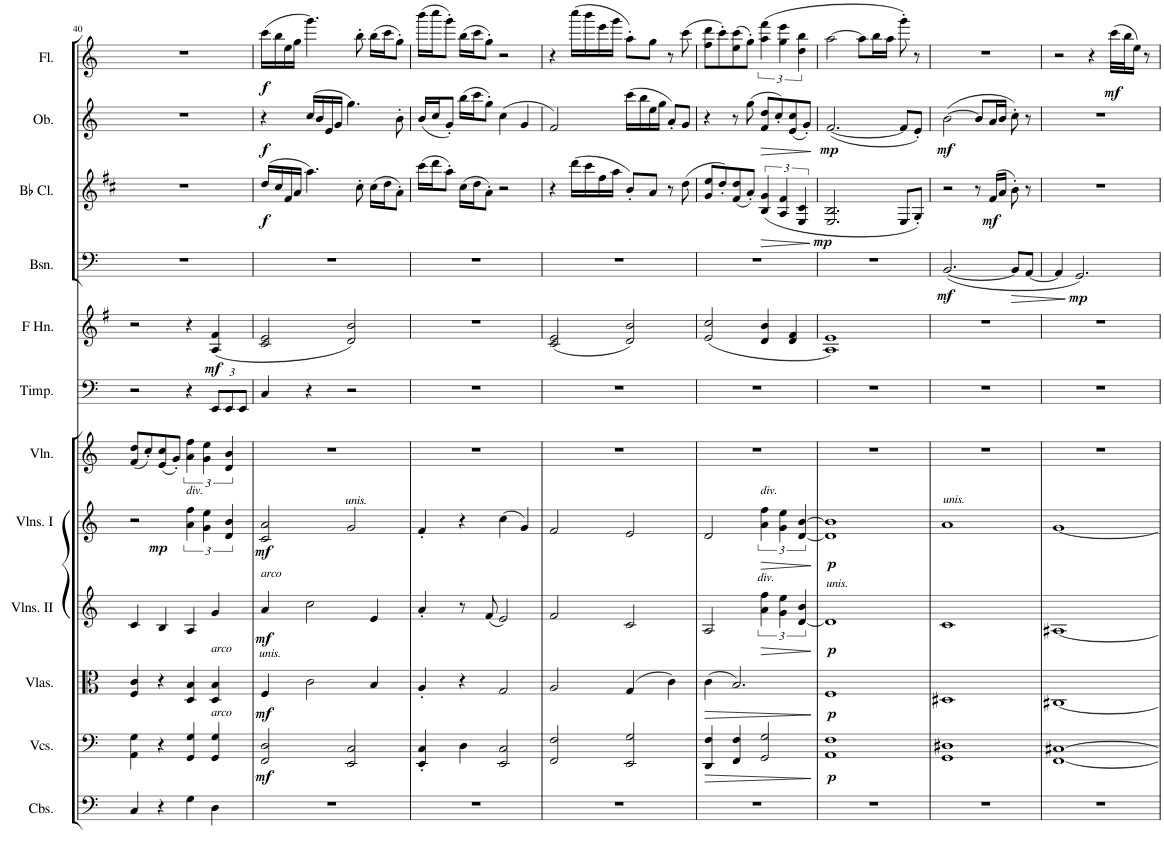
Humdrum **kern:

**kern	**kern	**dynam	**kern	**dynam	**kern	**dynam	**kern	**dynam	**kern	**kern	**kern	**dynam	**kern	**dynam	**kern	**dynam	**kern	**dynam	**kern	**dynam
*part12	*part11	*part11	*part10	*part10	*part9	*part9	*part8	*part8	*part7	*part6	*part5	*part5	*part4	*part4	*part3	*part3	*part2	*part2	*part1	*part1
*staff12	*staff11	*staff11	*staff10	*staff10	*staff9	*staff9	*staff8	*staff8	*staff7	*staff6	*staff5	*staff5	*staff4	*staff4	*staff3	*staff3	*staff2	*staff2	*staff1	*staff1
*I"Contrabasses	*I"Cellos	*	*I"Violas	*	*I"Violins II	*	*I"Violins I	*	*I"Violin	*I"Timpani	*I"2 Horn in F	*	*I"2 Bassoon	*	*I"2 Bb Clarinet	*	*I"2 Oboe	*	*I"2 Flute	*
*I'Cbs.	*	*	*I'Vlas.	*	*I'Vlns. II	*	*I'Vlns. I	*	*I'Vln.	*I'Timp.	*	*	*I'Bsn.	*	*I'Bb Cl.	*	*I'Ob.	*	*I'Fl.	*
!!LO:PB:g=z
*clefF4	*clefF4	*	*clefC3	*	*clefG2	*	*clefG2	*	*clefG2	*clefF4	*clefG2	*	*clefF4	*	*clefG2	*	*clefG2	*	*clefG2	*
*Trd7c12	*	*	*	*	*	*	*	*	*	*	*Trd4c7	*	*	*	*Trd1c2	*	*	*	*	*
*k[]	*k[]	*	*k[]	*	*k[]	*	*k[]	*	*k[]	*k[]	*k[f#]	*	*k[]	*	*k[f#c#]	*	*k[]	*	*k[]	*
*M4/4	*M4/4	*	*M4/4	*	*M4/4	*	*M4/4	*	*M4/4	*M4/4	*M4/4	*	*M4/4	*	*M4/4	*	*M4/4	*	*M4/4	*
=40	=40	=40	=40	=40	=40	=40	=40	=40	=40	=40	=40	=40	=40	=40	=40	=40	=40	=40	=40	=40
!	!	!	!	!	!	!	!	!LO:DY:b	!	!	!	!	!	!	!	!	!	!	!	!
4C/	4AA\ 4G\	.	4F/ 4c/	.	4c/	.	2r	mp	(8f/ 8dd/L	2r	2r	.	1r	.	1r	.	1r	.	1r	.
.	.	.	.	.	.	.	.	.	8cc'/)	.	.	.	.	.	.	.	.	.	.	.
4r	4r	.	4r	.	4B/	.	.	.	(8e/ 8cc/	.	.	.	.	.	.	.	.	.	.	.
.	.	.	.	.	.	.	.	.	8g'/J)	.	.	.	.	.	.	.	.	.	.	.
!	!	!	!	!	!	!	!LO:TX:a:i:t=div.	!	!	!	!	!	!	!	!	!	!	!	!	!
4G\	4GG/ 4G/	.	4D/ 4B/	.	4A/	.	6a\ 6ff\	.	6a\ 6ff\	4r	4r	.	.	.	.	.	.	.	.	.
.	.	.	.	.	.	.	6g\ 6ee\	.	6g\ 6ee\	.	.	.	.	.	.	.	.	.	.	.
*	*	*	*	*	*	*	*	*	*	*Xbrackettup	*	*	*	*	*	*	*	*	*	*
!	!	!	!LO:TX:a:i:t=arco	!	!	!	!	!	!	!	!	!	!	!	!	!	!	!	!	!
!	!LO:TX:a:i:t=arco	!	!	!	!	!	!	!	!	!	!	!	!	!	!	!	!	!	!	!
!	!	!	!	!	!	!	!	!	!	!	!	!LO:DY:b	!	!	!	!	!	!	!	!
4D\	4GG/ 4G/	.	4D/ 4B/	.	4g/	.	.	.	.	12EE/L	(4A/ 4f#/	mf	.	.	.	.	.	.	.	.
.	.	.	.	.	.	.	6d/ 6b/	.	6d/ 6b/	12EE/	.	.	.	.	.	.	.	.	.	.
.	.	.	.	.	.	.	.	.	.	12EE/J	.	.	.	.	.	.	.	.	.	.
=41	=41	=41	=41	=41	=41	=41	=41	=41	=41	=41	=41	=41	=41	=41	=41	=41	=41	=41	=41	=41
!	!	!	!	!	!LO:TX:a:i:t=arco	!	!	!	!	!	!	!	!	!	!	!	!	!	!	!
!	!	!	!LO:TX:a:i:t=unis.	!	!	!	!	!	!	!	!	!	!	!	!	!	!	!	!	!
!	!	!LO:DY:b	!	!LO:DY:b	!	!LO:DY:b	!	!LO:DY:b	!	!	!	!	!	!	!	!LO:DY:b	!	!LO:DY:b	!	!LO:DY:b
1r	2FF/ 2D/	mf	4F/	mf	4a/	mf	2c/ 2a/	mf	1r	4C/	2c/ 2e/	.	1r	.	(16dd/LL	f	4r	f	(16ccc\LL	f
.	.	.	.	.	.	.	.	.	.	.	.	.	.	.	16cc#/	.	.	.	16bb\	.
.	.	.	.	.	.	.	.	.	.	.	.	.	.	.	16f#/	.	.	.	16ee\	.
.	.	.	.	.	.	.	.	.	.	.	.	.	.	.	16a/JJ	.	.	.	16gg\JJ	.
.	.	.	2c\	.	2cc\	.	.	.	.	4r	.	.	.	.	4.aa\)	.	(16cc/LL	.	4.ggg\)	.
.	.	.	.	.	.	.	.	.	.	.	.	.	.	.	.	.	16b/	.	.	.
.	.	.	.	.	.	.	.	.	.	.	.	.	.	.	.	.	16e/	.	.	.
.	.	.	.	.	.	.	.	.	.	.	.	.	.	.	.	.	16g/JJ	.	.	.
!	!	!	!	!	!	!	!LO:TX:a:i:t=unis.	!	!	!	!	!	!	!	!	!	!	!	!	!
.	2EE/ 2C/	.	.	.	.	.	2g/	.	.	2r	2d/ 2b/)	.	.	.	.	.	4.gg\)	.	.	.
.	.	.	.	.	.	.	.	.	.	.	.	.	.	.	8cc#'\	.	.	.	8bb'\	.
.	.	.	4B/	.	4e/	.	.	.	.	.	.	.	.	.	(16cc#\LL	.	.	.	(16bb\LL	.
.	.	.	.	.	.	.	.	.	.	.	.	.	.	.	16dd\J	.	.	.	16ccc\J	.
.	.	.	.	.	.	.	.	.	.	.	.	.	.	.	8a'\J)	.	8b'\	.	8gg'\J)	.
=42	=42	=42	=42	=42	=42	=42	=42	=42	=42	=42	=42	=42	=42	=42	=42	=42	=42	=42	=42	=42
1r	4EE/' 4C/'	.	4A'/	.	4a'/	.	4f'/	.	1r	1r	1r	.	1r	.	(16ccc#\LL	.	(16b/LL	.	(16bbb\LL	.
.	.	.	.	.	.	.	.	.	.	.	.	.	.	.	16ddd\J	.	16cc/J	.	16cccc\J	.
.	.	.	.	.	.	.	.	.	.	.	.	.	.	.	8aa'\J)	.	8g'/J)	.	8ggg'\J)	.
.	4D\	.	4r	.	8r	.	4r	.	.	.	.	.	.	.	(16cc#\LL	.	(16bb\LL	.	(16bb\LL	.
.	.	.	.	.	.	.	.	.	.	.	.	.	.	.	16dd\J	.	16ccc\J	.	16ccc\J	.
.	.	.	.	.	(8f/	.	.	.	.	.	.	.	.	.	8a'\J)	.	8gg'\J)	.	8gg'\J)	.
.	2EE/ 2C/	.	2G/	.	2e/)	.	(4cc\	.	.	.	.	.	.	.	2r	.	(4cc\	.	2r	.
.	.	.	.	.	.	.	4g/)	.	.	.	.	.	.	.	.	.	4g/	.	.	.
=43	=43	=43	=43	=43	=43	=43	=43	=43	=43	=43	=43	=43	=43	=43	=43	=43	=43	=43	=43	=43
1r	2FF/ 2F/	.	2A/	.	2f/	.	2f/	.	1r	1r	(2c/ 2e/	.	1r	.	4r	.	2f/)	.	4r	.
.	.	.	.	.	.	.	.	.	.	.	.	.	.	.	(16ddd\LL	.	.	.	(16cccc\LL	.
.	.	.	.	.	.	.	.	.	.	.	.	.	.	.	16ccc#\	.	.	.	16bbb\	.
.	.	.	.	.	.	.	.	.	.	.	.	.	.	.	16ff#\	.	.	.	16eee\	.
.	.	.	.	.	.	.	.	.	.	.	.	.	.	.	16aa\JJ	.	.	.	16ggg\JJ	.
.	2EE/ 2G/	.	(4G/	.	2c/	.	2e/	.	.	.	2d/ 2b/)	.	.	.	8b'/L)	.	(16ccc\LL	.	8aa'\L)	.
.	.	.	.	.	.	.	.	.	.	.	.	.	.	.	.	.	16bb\	.	.	.
.	.	.	.	.	.	.	.	.	.	.	.	.	.	.	8a/J	.	16ee\	.	8gg\J	.
.	.	.	.	.	.	.	.	.	.	.	.	.	.	.	.	.	16gg\JJ	.	.	.
.	.	.	4c\)	.	.	.	.	.	.	.	.	.	.	.	8r	.	8a'/L)	.	8r	.
.	.	.	.	.	.	.	.	.	.	.	.	.	.	.	(8dd\	.	8g/J	.	(8ccc\	.
=44	=44	=44	=44	=44	=44	=44	=44	=44	=44	=44	=44	=44	=44	=44	=44	=44	=44	=44	=44	=44
!	!	!LO:HP:b	!	!LO:HP:b	!	!	!	!	!	!	!	!	!	!	!	!	!	!	!	!
1r	4DD/ 4F/	>	(4c\	>	2A/	.	2d/	.	1r	1r	(2e/ 2cc/	.	1r	.	8g/ 8ee/L	.	4r	.	8ff\ 8ddd\L	.
.	.	.	.	.	.	.	.	.	.	.	.	.	.	.	8dd'/)	.	.	.	8ccc'\)	.
.	4FF/ 4F/	.	2.B/)	.	.	.	.	.	.	.	.	.	.	.	(8f#/ 8dd/	.	8r	.	(8ee\ 8ccc\	.
.	.	.	.	.	.	.	.	.	.	.	.	.	.	.	8a'/J)	.	(8gg\	.	8gg'\J)	.
!	!	!	!	!	!	!	!LO:TX:a:i:t=div.	!	!	!	!	!	!	!	!	!	!	!	!	!
!	!	!	!	!	!LO:TX:a:i:t=div.	!	!	!	!	!	!	!	!	!	!	!	!	!	!	!
!	!	!	!	!	!	!LO:HP:b	!	!LO:HP:b	!	!	!	!	!	!	!	!LO:HP:b	!	!LO:HP:b	!	!
.	2GG/ 2G/	.	.	.	6a\ 6ff\	>	6a\ 6ff\	>	.	.	4d/ 4b/	.	.	.	(<6B/ 6g/	>	8f/ 8dd/L	>	(6aa\ 6fff\	.
.	.	.	.	.	.	.	.	.	.	.	.	.	.	.	.	.	8cc'/)	.	.	.
.	.	.	.	.	6g\ 6ee\	.	6g\ 6ee\	.	.	.	.	.	.	.	6A/ 6f#/	.	.	.	6gg\ 6eee\	.
.	.	.	.	.	.	.	.	.	.	.	4d/ 4f#/	.	.	.	.	.	(8e/ 8cc/	.	.	.
.	.	.	.	.	[6d/ 6b/	.	[6d/ [6b/	.	.	.	.	.	.	.	6E/ 6c#/	.	.	.	6dd\ 6bb\	.
.	.	.	.	.	.	.	.	.	.	.	.	.	.	.	.	.	8g'/J)	.	.	.
.	.	]	.	]	.	]	.	]	.	.	.	.	.	.	.	]	.	]	.	.
=45	=45	=45	=45	=45	=45	=45	=45	=45	=45	=45	=45	=45	=45	=45	=45	=45	=45	=45	=45	=45
!	!	!	!	!	!LO:TX:a:i:t=unis.	!	!	!	!	!	!	!	!	!	!	!	!	!	!	!
!	!	!LO:DY:b	!	!LO:DY:b	!	!LO:DY:b	!	!LO:DY:b	!	!	!	!	!	!	!	!LO:DY:b	!	!LO:DY:b	!	!
1r	1AA 1F	p	1F	p	1d]	p	1d] 1b]	p	1r	1r	1A 1e)	.	1r	.	2.E/ 2.B/	mp	([2.f/	mp	[2aa\	.
.	.	.	.	.	.	.	.	.	.	.	.	.	.	.	.	.	.	.	8aa\L]	.
.	.	.	.	.	.	.	.	.	.	.	.	.	.	.	.	.	.	.	16bb\L	.
.	.	.	.	.	.	.	.	.	.	.	.	.	.	.	.	.	.	.	16aa\JJ	.
.	.	.	.	.	.	.	.	.	.	.	.	.	.	.	8E/L	.	8f/L]	.	8ggg'\)	.
.	.	.	.	.	.	.	.	.	.	.	.	.	.	.	8G'/J)	.	8e'/J)	.	8r	.
=46	=46	=46	=46	=46	=46	=46	=46	=46	=46	=46	=46	=46	=46	=46	=46	=46	=46	=46	=46	=46
!	!	!	!	!	!	!	!LO:TX:a:i:t=unis.	!	!	!	!	!	!	!	!	!	!	!	!	!
!	!	!	!	!	!	!	!	!	!	!	!	!	!	!LO:DY:b	!	!	!	!LO:DY:b	!	!
1r	1GG 1D#X	.	1D#X	.	1c	.	1a	.	1r	1r	1r	.	([2.BB/	mf	2r	.	([2b\	mf	1r	.
.	.	.	.	.	.	.	.	.	.	.	.	.	.	.	8r	.	8b/L]	.	.	.
!	!	!	!	!	!	!	!	!	!	!	!	!	!	!	!	!LO:DY:b	!	!	!	!
.	.	.	.	.	.	.	.	.	.	.	.	.	.	.	(16f#/LL	mf	16a/L	.	.	.
.	.	.	.	.	.	.	.	.	.	.	.	.	.	.	16a/JJ	.	16b/JJ	.	.	.
!	!	!	!	!	!	!	!	!	!	!	!	!	!	!LO:HP:b	!	!	!	!	!	!
.	.	.	.	.	.	.	.	.	.	.	.	.	8BB/L]	>	8b'\)	.	8cc'\)	.	.	.
.	.	.	.	.	.	.	.	.	.	.	.	.	[8AA/J	.	8r	.	8r	.	.	.
=47	=47	=47	=47	=47	=47	=47	=47	=47	=47	=47	=47	=47	=47	=47	=47	=47	=47	=47	=47	=47
1r	[1FF [1C#X	.	[1C#X	.	[1A#X	.	[1g	.	1r	1r	1r	.	4AA/]	.	1r	.	1r	.	2r	.
!	!	!	!	!	!	!	!	!	!	!	!	!	!	!LO:DY:n=1:b	!	!	!	!	!	!
.	.	.	.	.	.	.	.	.	.	.	.	.	2.GG/)	] mp	.	.	.	.	.	.
.	.	.	.	.	.	.	.	.	.	.	.	.	.	.	.	.	.	.	4r	.
!	!	!	!	!	!	!	!	!	!	!	!	!	!	!	!	!	!	!	!	!LO:DY:b
.	.	.	.	.	.	.	.	.	.	.	.	.	.	.	.	.	.	.	(32ccc\LLL	mf
.	.	.	.	.	.	.	.	.	.	.	.	.	.	.	.	.	.	.	32bb\J	.
.	.	.	.	.	.	.	.	.	.	.	.	.	.	.	.	.	.	.	16ee\JJ)	.
.	.	.	.	.	.	.	.	.	.	.	.	.	.	.	.	.	.	.	8r	.
=	=	=	=	=	=	=	=	=	=	=	=	=	=	=	=	=	=	=	=	=
*-	*-	*-	*-	*-	*-	*-	*-	*-	*-	*-	*-	*-	*-	*-	*-	*-	*-	*-	*-	*-
